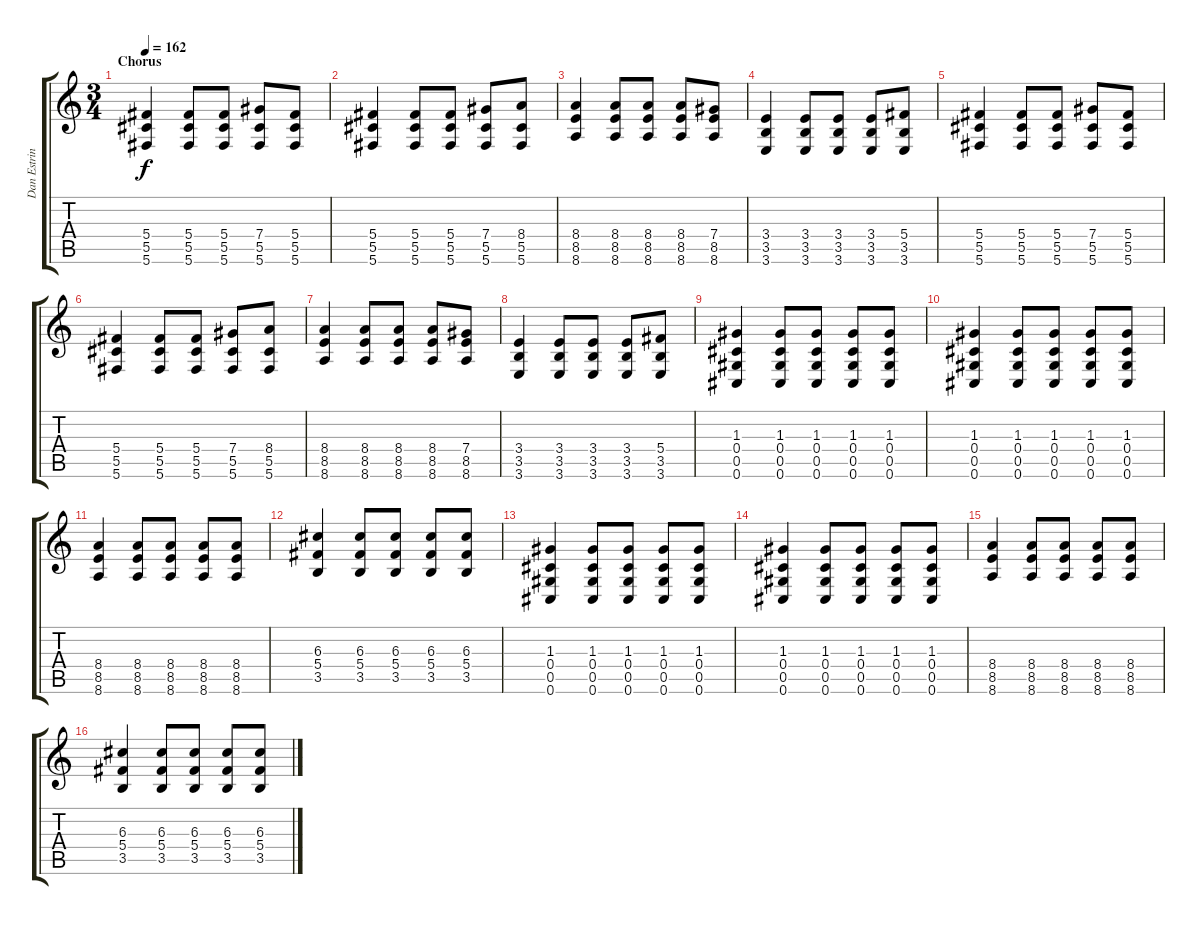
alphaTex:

\track ("Dan Estrin" "Dan Estrin") {instrument distortionguitar}
\staff {score tabs}
\tuning (Eb4 Bb3 G3 Db3 Ab2 Db2) {hide}
\ts (3 4)
\section ("" "Chorus")
\tempo 162
\clef g2
\ks c
(5.4 5.5 5.6).4{dy f} (5.4 5.5 5.6).8 (5.4 5.5 5.6).8 (7.4 5.5 5.6).8 (5.4 5.5 5.6).8 |
(5.4 5.5 5.6).4 (5.4 5.5 5.6).8 (5.4 5.5 5.6).8 (7.4 5.5 5.6).8 (8.4 5.5 5.6).8 |
(8.4 8.5 8.6).4 (8.4 8.5 8.6).8 (8.4 8.5 8.6).8 (8.4 8.5 8.6).8 (7.4 8.5 8.6).8 |
(3.4 3.5 3.6).4 (3.4 3.5 3.6).8 (3.4 3.5 3.6).8 (3.4 3.5 3.6).8 (5.4 3.5 3.6).8 |
(5.4 5.5 5.6).4 (5.4 5.5 5.6).8 (5.4 5.5 5.6).8 (7.4 5.5 5.6).8 (5.4 5.5 5.6).8 |
(5.4 5.5 5.6).4 (5.4 5.5 5.6).8 (5.4 5.5 5.6).8 (7.4 5.5 5.6).8 (8.4 5.5 5.6).8 |
(8.4 8.5 8.6).4 (8.4 8.5 8.6).8 (8.4 8.5 8.6).8 (8.4 8.5 8.6).8 (7.4 8.5 8.6).8 |
(3.4 3.5 3.6).4 (3.4 3.5 3.6).8 (3.4 3.5 3.6).8 (3.4 3.5 3.6).8 (5.4 3.5 3.6).8 |
(1.3 0.4 0.5 0.6).4 (1.3 0.4 0.5 0.6).8 (1.3 0.4 0.5 0.6).8 (1.3 0.4 0.5 0.6).8 (1.3 0.4 0.5 0.6).8 |
(1.3 0.4 0.5 0.6).4 (1.3 0.4 0.5 0.6).8 (1.3 0.4 0.5 0.6).8 (1.3 0.4 0.5 0.6).8 (1.3 0.4 0.5 0.6).8 |
(8.4 8.5 8.6).4 (8.4 8.5 8.6).8 (8.4 8.5 8.6).8 (8.4 8.5 8.6).8 (8.4 8.5 8.6).8 |
(6.3 5.4 3.5).4 (6.3 5.4 3.5).8 (6.3 5.4 3.5).8 (6.3 5.4 3.5).8 (6.3 5.4 3.5).8 |
(1.3 0.4 0.5 0.6).4 (1.3 0.4 0.5 0.6).8 (1.3 0.4 0.5 0.6).8 (1.3 0.4 0.5 0.6).8 (1.3 0.4 0.5 0.6).8 |
(1.3 0.4 0.5 0.6).4 (1.3 0.4 0.5 0.6).8 (1.3 0.4 0.5 0.6).8 (1.3 0.4 0.5 0.6).8 (1.3 0.4 0.5 0.6).8 |
(8.4 8.5 8.6).4 (8.4 8.5 8.6).8 (8.4 8.5 8.6).8 (8.4 8.5 8.6).8 (8.4 8.5 8.6).8 |
(6.3 5.4 3.5).4 (6.3 5.4 3.5).8 (6.3 5.4 3.5).8 (6.3 5.4 3.5).8 (6.3 5.4 3.5).8
